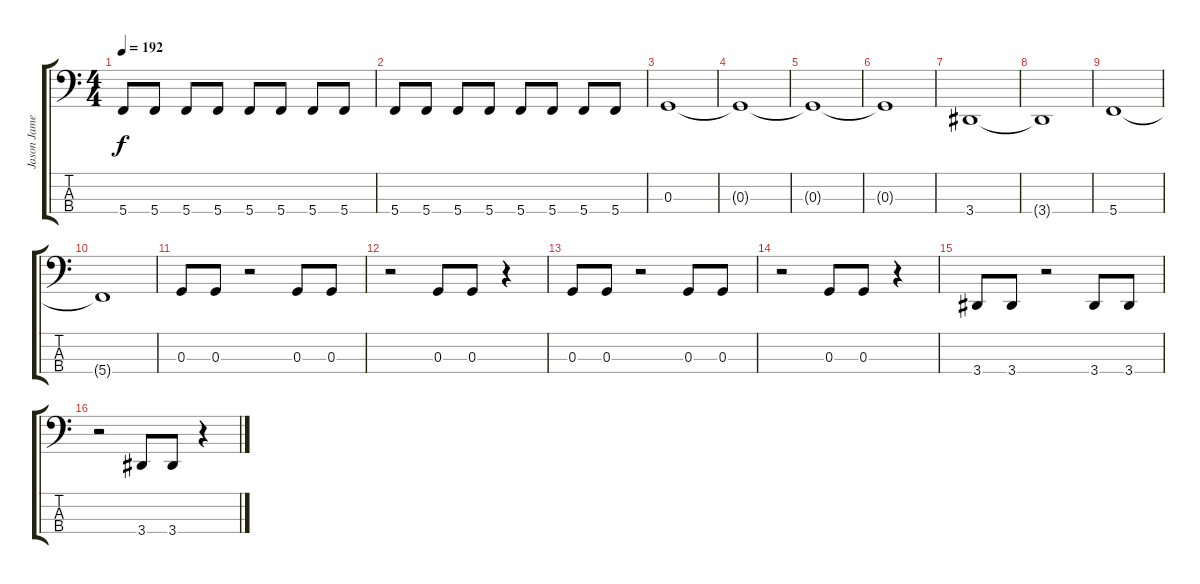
\track ("Jason James" "Jason Jame") {instrument electricbassfinger}
\staff {score tabs}
\tuning (F2 C2 G1 C1) {hide}
\ts (4 4)
\tempo 192
\clef f4
\ks c
5.4.8{dy f} 5.4.8 5.4.8 5.4.8 5.4.8 5.4.8 5.4.8 5.4.8 |
5.4.8 5.4.8 5.4.8 5.4.8 5.4.8 5.4.8 5.4.8 5.4.8 |
0.3.1 |
0.3{t}.1 |
0.3{t}.1 |
0.3{t}.1 |
3.4.1 |
3.4{t}.1 |
5.4.1 |
5.4{t}.1 |
0.3.8 0.3.8 r.2 0.3.8 0.3.8 |
r.2 0.3.8 0.3.8 r.4 |
0.3.8 0.3.8 r.2 0.3.8 0.3.8 |
r.2 0.3.8 0.3.8 r.4 |
3.4.8 3.4.8 r.2 3.4.8 3.4.8 |
r.2 3.4.8 3.4.8 r.4
